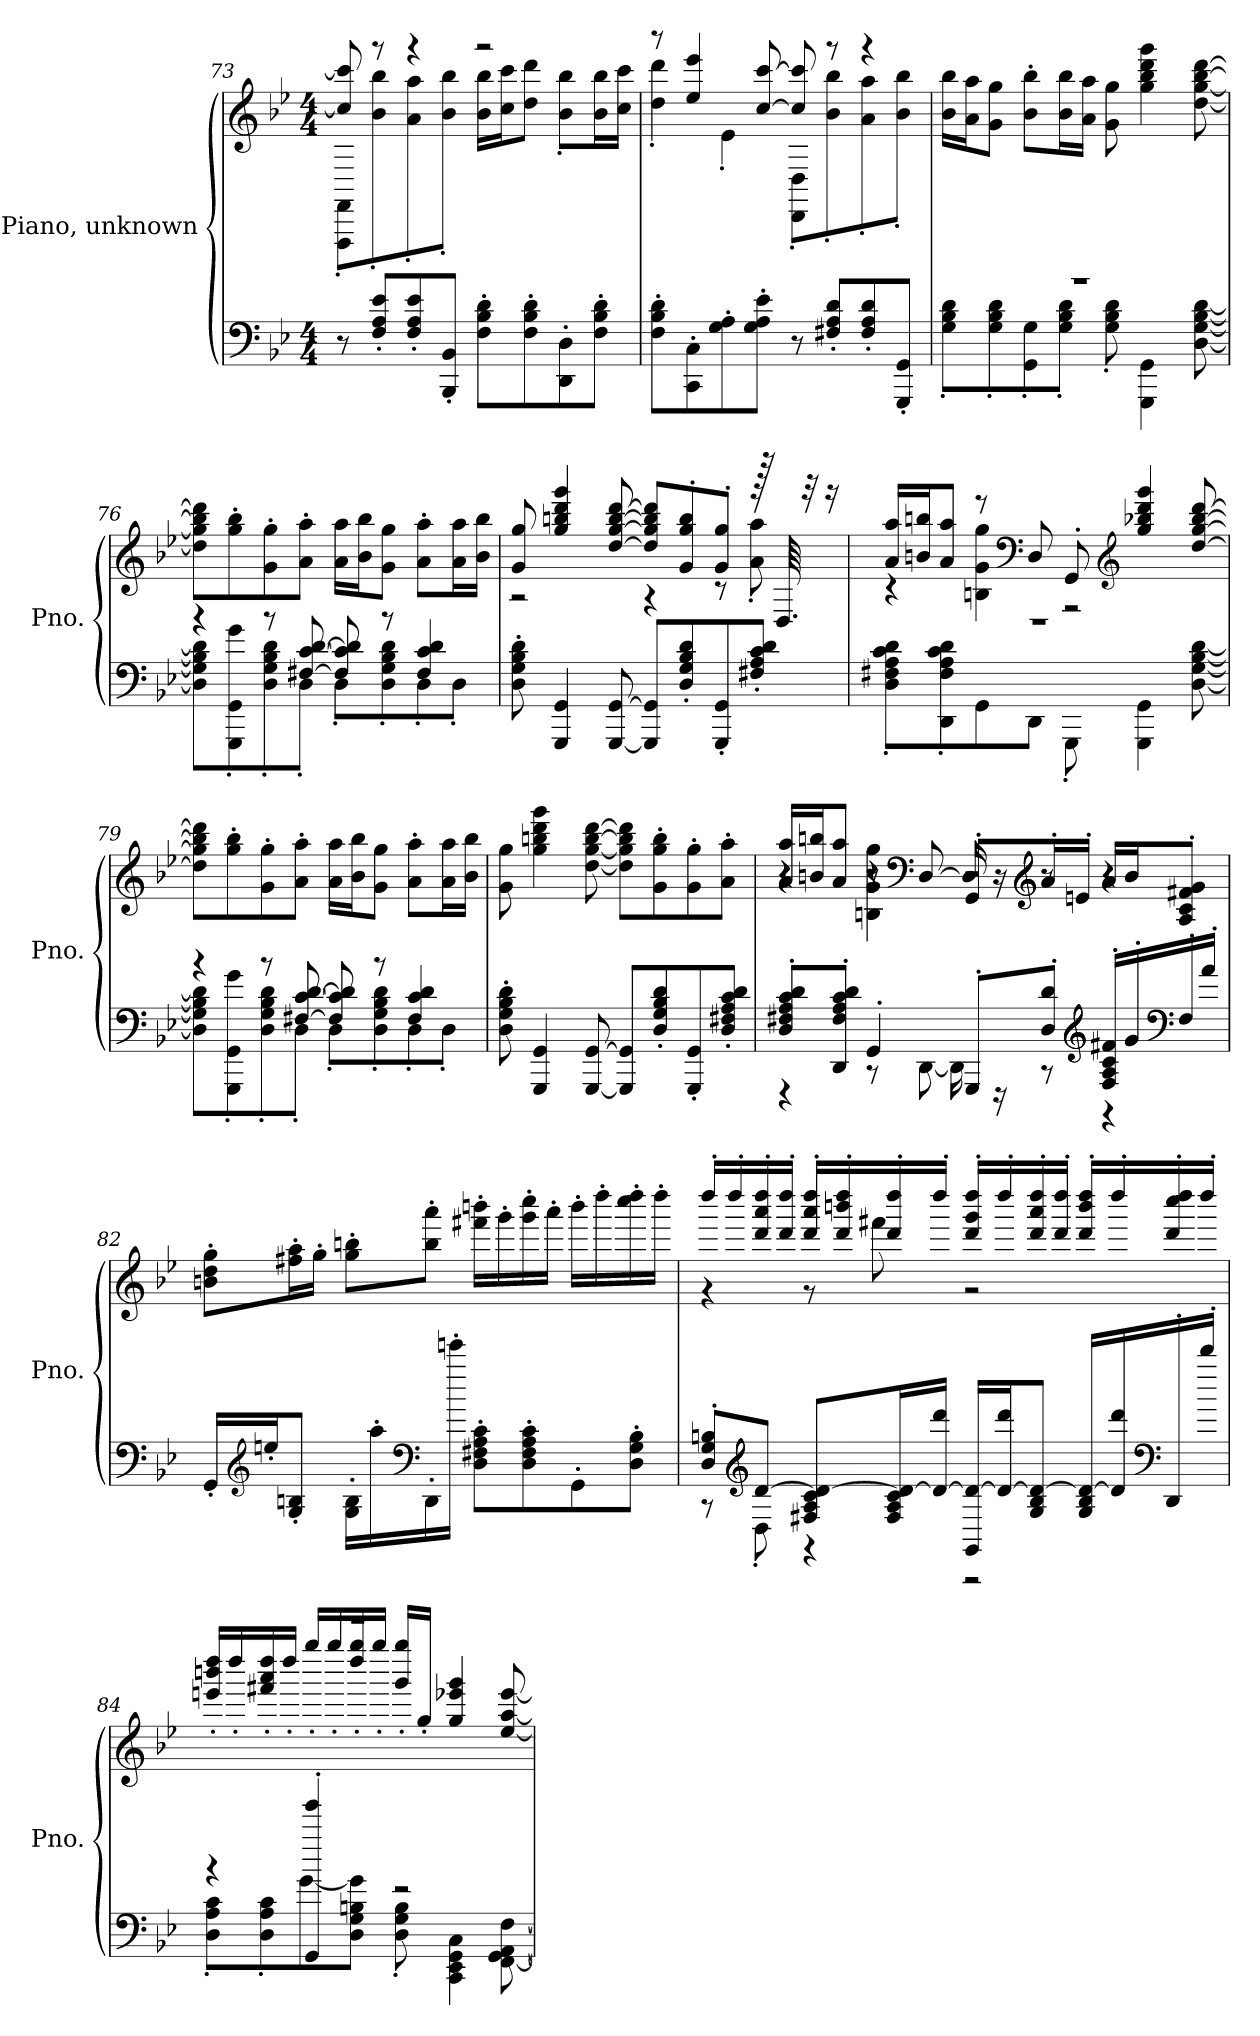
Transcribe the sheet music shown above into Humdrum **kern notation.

**kern	**kern
*part1	*part1
*staff2	*staff1
*I"Piano, unknown	*
*I'Pno.	*
!!LO:LB:g=z
*clefF4	*clefG2
*k[b-e-]	*k[b-e-]
*M4/4	*M4/4
=73	=73
*	*^
8r	8cc/] 8ccc/]	8FFF\' 8FF\'L
8F/' 8A/' 8e-/'L	8r	8b-\' 8bb-\'
8F/' 8A/' 8e-/'	4r	8a\' 8aa\'
8BBB-/' 8BB-/'J	.	8b-\' 8bb-\'J
8F\' 8B-\' 8d\'L	2r	16b-\ 16bb-\LL
.	.	16cc\ 16ccc\J
8F\' 8B-\' 8d\'	.	8dd\ 8ddd\J
8DD\' 8D\'	.	8b-\' 8bb-\'L
8F\' 8B-\' 8d\'J	.	16b-\ 16bb-\L
.	.	16cc\ 16ccc\JJ
=74	=74	=74
8F\' 8B-\' 8d\'L	8r	4dd\' 4ddd\'
8CC\' 8C\'	4ee-/ 4eee-/	.
8G\' 8A\'	.	4e-'\
8G\' 8A\' 8e-\'J	[8cc/ [8ccc/	.
8r	8cc/] 8ccc/]	8DD\' 8D\'L
8F#X/' 8A/' 8d/'L	8r	8b-\' 8bb-\'
8F#/' 8A/' 8d/'	4r	8a\' 8aa\'
8GGG/' 8GG/'J	.	8b-\' 8bb-\'J
*	*v	*v
=75	=75
*^	*
1r	8G\' 8B-\' 8d\'L	16b-\ 16bb-\LL
.	.	16a\ 16aa\J
.	8G\' 8B-\' 8d\'	8g\ 8gg\J
.	8GG\' 8G\'	8b-\' 8bb-\'L
.	8G\' 8B-\' 8d\'J	16b-\ 16bb-\L
.	.	16a\ 16aa\JJ
.	8G\' 8B-\' 8d\'	8g\ 8gg\
.	4GGG\ 4GG\	4gg\ 4bb-\ 4ddd\ 4ggg\
.	[8D\ [8G\ [8B-\ [8d\	[8dd\ [8gg\ [8bb-\ [8ddd\
!!LO:LB:g=z
=76	=76	=76
4r	8D\] 8G\] 8B-\] 8d\]L	8dd\] 8gg\] 8bb-\] 8ddd\]L
.	8GGG\' 8GG\' 8g\'	8gg\' 8bb-\'
8r	8D\' 8G\' 8B-\' 8d\'	8g\' 8gg\'
[8F#X/ [8c/ [8d/	8D'\J	8a\' 8aa\'J
8F#/] 8c/] 8d/]	8D'\L	16a\ 16aa\LL
.	.	16b-\ 16bb-\J
8r	8D\' 8G\' 8B-\' 8d\'	8g\ 8gg\J
4F#/ 4c/ 4d/	8D'\	8a\' 8aa\'L
.	8D'\J	16a\ 16aa\L
.	.	16b-\ 16bb-\JJ
*v	*v	*
=77	=77
*	*^
8D\' 8G\' 8B-\' 8d\'	8g/ 8gg/	2r
4GGG/ 4GG/	4gg/ 4bbn/ 4ddd/ 4ggg/	.
[8GGG/ [8GG/	[8dd/ [8gg/ [8bb/ [8ddd/	.
8GGG/] 8GG/]L	8dd/] 8gg/] 8bb/] 8ddd/]L	4r
8D/' 8G/' 8B-/' 8d/'	8g/' 8gg/' 8bb/'	.
8GGG/' 8GG/'	8g/' 8gg/'J	8r
8F#X/' 8A/' 8c/' 8d/'J	128r	8a\' 8aa\'
.	64.D/	.
.	32r	.
.	16r	.
!!LO:LB:g=z	!!
=78	=78	=78
*^	*	*
1r	8D\' 8F#X\' 8A\' 8c\' 8d\'L	16a/ 16aa/LL	4r
.	.	16bn/ 16bbn/J	.
.	8DD\' 8F#\' 8A\' 8c\' 8d\'	8a/ 8aa/J	.
.	8GG\	8r	4Bn\ 4g\ 4gg\
*	*	*clefF4	*
.	8DD\J	8D/	.
.	8GGG'\	8GG'/	2r
*	*	*clefG2	*
.	4GGG\ 4GG\	4gg/ 4bb-X/ 4ddd/ 4ggg/	.
.	[8D\ [8G\ [8B-\ [8d\	[8dd/ [8gg/ [8bb-/ [8ddd/	.
*	*	*v	*v
=79	=79	=79
4r	8D\] 8G\] 8B-\] 8d\]L	8dd\] 8gg\] 8bb-\] 8ddd\]L
.	8GGG\' 8GG\' 8g\'	8gg\' 8bb-\'
8r	8D\' 8G\' 8B-\' 8d\'	8g\' 8gg\'
[8F#X/ [8c/ [8d/	8D'\J	8a\' 8aa\'J
8F#/] 8c/] 8d/]	8D'\L	16a\ 16aa\LL
.	.	16b-\ 16bb-\J
8r	8D\' 8G\' 8B-\' 8d\'	8g\ 8gg\J
4F#/ 4c/ 4d/	8D'\	8a\' 8aa\'L
.	8D'\J	16a\ 16aa\L
.	.	16b-\ 16bb-\JJ
*v	*v	*
=80	=80
8D\' 8G\' 8B-\' 8d\'	8g\ 8gg\
4GGG/ 4GG/	4gg\ 4bbn\ 4ddd\ 4ggg\
[8GGG/ [8GG/	[8dd\ [8gg\ [8bb\ [8ddd\
8GGG/] 8GG/]L	8dd\] 8gg\] 8bb\] 8ddd\]L
8D/' 8G/' 8B-/' 8d/'	8g\' 8gg\' 8bb\'
8GGG/' 8GG/'	8g\' 8gg\'
8D/' 8F#X/' 8A/' 8c/' 8d/'J	8a\' 8aa\'J
!!LO:LB:g=z
=81	=81
*^	*^
*	*	*	*^
8D/' 8F#X/' 8A/' 8c/' 8d/'L	4r	16a/ 16aa/LL	4r	4r
.	.	16bn/ 16bbn/J	.	.
8DD/' 8F#/' 8A/' 8c/' 8d/'J	.	8a/ 8aa/J	.	.
4GG'/	8r	4r	4Bn\ 4g\ 4gg\	8r
*	*	*clefF4	*	*
.	[8DD\	.	.	[8D/
8GGG'/L	16DD\]	8GG'/L	2r	16D/]
.	16r	.	.	16r
*	*	*clefG2	*	*
8D/' 8d/'J	8r	16a'/L	.	8r
.	.	16en'/JJ	.	.
*clefG2	*	*	*	*
16F#/' 16A/' 16c/' 16f#X/'LL	4r	16a/LL	.	4r
16g'/	.	16b/J	.	.
*clefF4	*	*	*	*
16F#'/	.	8A/' 8c/' 8f#X/' 8g/'J	.	.
16a'/JJ	.	.	.	.
*v	*v	*	*	*
*	*v	*v	*v
!!LO:LB:g=z
=82	=82
16GG'/LL	8bn\' 8dd\' 8gg\'L
*clefG2	*
16een'/J	.
8G/' 8Bn/'J	16ff#X\' 16aa\'L
.	16gg'\JJ
16G\' 16B\'LL	8gg\' 8bbn\'L
16aa'\	.
*clefF4	*
16DD'\	8bb\' 8aaa\'J
16eeen'\JJ	.
8D\' 8F#X\' 8A\' 8c\'L	16fff#X\' 16bbbn\'LL
.	16ggg'\
8D\' 8F#\' 8A\' 8c\'	16ggg\' 16cccc\'
.	16aaa'\JJ
8GG'\	16bbb'\LL
.	16dddd'\
8D\' 8G\' 8B\'J	16cccc\' 16dddd\'
.	16dddd'\JJ
!!LO:PB:g=z
=83	=83
*^	*^
8D/' 8G/' 8Bn/'L	8r	16dddd'/LL	4r
.	.	16dddd'/	.
*clefG2	*	*	*
[8d/J	8D'\	16ddd/' 16aaa/' 16dddd/'	.
.	.	16ddd/' 16dddd/'JJ	.
8F#X/ 8A/ 8c/ 8d/_L	4r	16ddd/' 16aaa/' 16dddd/'LL	8r
.	.	16ddd/' 16bbbn/' 16dddd/'	.
16F#/ 16A/ 16c/ 16d/_L	.	16ddd/' 16dddd/'	8fff#X\
16d/_ 16ddd/JJ	.	16dddd'/JJ	.
16GG/ 16d/_LL	2r	16ddd/' 16ggg/' 16dddd/'LL	2r
16d/_ 16ddd/J	.	16dddd'/	.
8G/ 8B/ 8d/_J	.	16ddd/' 16aaa/' 16dddd/'	.
.	.	16ddd/' 16dddd/'JJ	.
16G/ 16B/ 16d/_LL	.	16ddd/' 16bbb/' 16dddd/'LL	.
16d/] 16ddd/	.	16dddd'/	.
*clefF4	*	*	*
16DD'/	.	16ddd/' 16cccc/' 16dddd/'	.
16ddd'/JJ	.	16dddd'/JJ	.
!!LO:LB:g=z	!!
=84	=84	=84	=84
4r	8D\' 8A\' 8c\'L	1r	16eeen/' 16bbbn/' 16dddd/'LL
.	.	.	16dddd'/
.	8D\' 8A\' 8c\'	.	16fff#X/' 16aaa/' 16dddd/'
.	.	.	16dddd'/JJ
4GG/' 4ggg/'	[8g\	.	16gggg'/LL
.	.	.	16gggg'/
.	8D\ 8G\ 8Bn\ 8g\]J	.	16dddd/' 16gggg/'
.	.	.	16gggg'/JJ
2r	8D\' 8G\' 8B\'	.	16ggg/' 16gggg/'LL
.	.	.	16gg'/JJ
.	4CC\ 4EE-\ 4GG\ 4C\	.	4gg/ 4eee-X/ 4ggg/
.	[8FF\ [8GG\ [8AA\ [8F\	.	[8ee-/ [8aa/ [8eee-/
*v	*v	*	*
*	*v	*v
=	=
*-	*-
